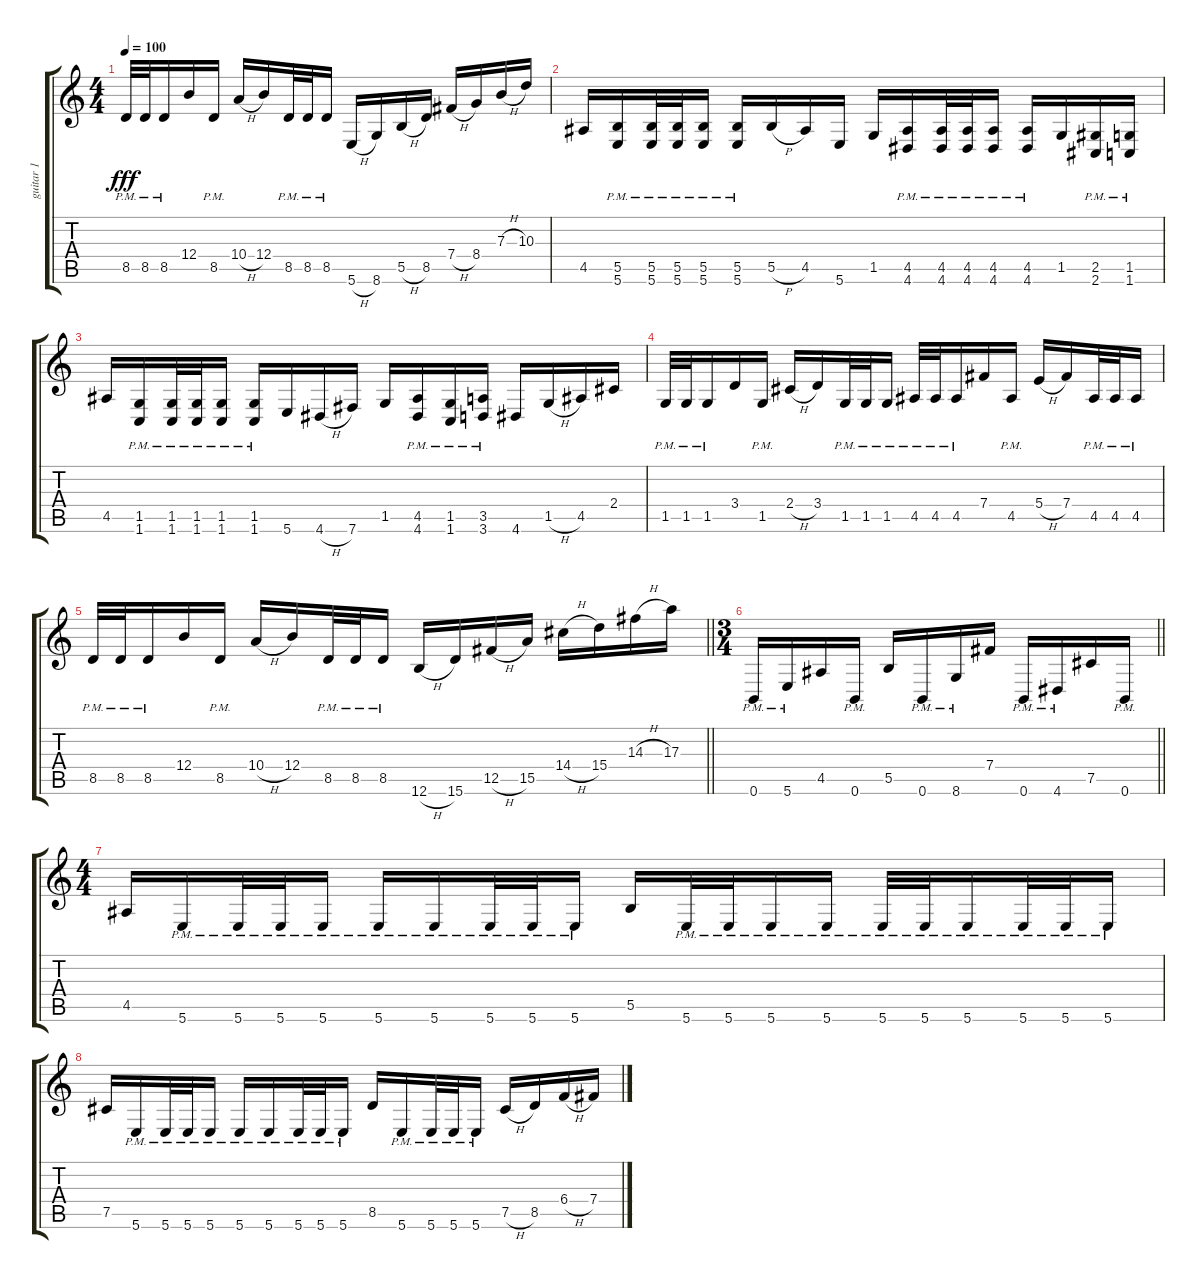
\track ("guitar 1" "guitar 1") {instrument distortionguitar}
\staff {score tabs}
\tuning (Db4 Ab3 E3 B2 Gb2 B1) {hide}
\ts (4 4)
\tempo 100
\clef g2
\ks c
8.5{pm}.32{dy fff} 8.5{pm}.32 8.5{pm}.16 12.4.16 8.5{pm}.16 10.4{h}.16 12.4.16 8.5{pm}.32 8.5{pm}.32 8.5{pm}.16 5.6{h}.16 8.6.16 5.5{h}.16 8.5.16 7.4{h}.16 8.4.16 7.3{h}.16 10.3.16 |
4.5.16 (5.5{pm} 5.6{pm}).16 (5.5{pm} 5.6{pm}).32 (5.5{pm} 5.6{pm}).32 (5.5{pm} 5.6{pm}).16 (5.5{pm} 5.6{pm}).16 5.5{h}.16 4.5.16 5.6.16 1.5.16 (4.5{pm} 4.6{pm}).16 (4.5{pm} 4.6{pm}).32 (4.5{pm} 4.6{pm}).32 (4.5{pm} 4.6{pm}).16 (4.5{pm} 4.6{pm}).16 1.5.16 (2.5{pm} 2.6{pm}).16 (1.5{pm} 1.6{pm}).16 |
4.5.16 (1.5{pm} 1.6{pm}).16 (1.5{pm} 1.6{pm}).32 (1.5{pm} 1.6{pm}).32 (1.5{pm} 1.6{pm}).16 (1.5{pm} 1.6{pm}).16 5.6.16 4.6{h}.16 7.6.16 1.5.16 (4.5{pm} 4.6{pm}).16 (1.5{pm} 1.6{pm}).16 (3.5{pm} 3.6{pm}).16 4.6.16 1.5{h}.16 4.5.16 2.4.16 |
1.5{pm}.32 1.5{pm}.32 1.5{pm}.16 3.4.16 1.5{pm}.16 2.4{h}.16 3.4.16 1.5{pm}.32 1.5{pm}.32 1.5{pm}.16 4.5{pm}.32 4.5{pm}.32 4.5{pm}.16 7.4.16 4.5{pm}.16 5.4{h}.16 7.4.16 4.5{pm}.32 4.5{pm}.32 4.5{pm}.16 |
\barLineRight lightlight
8.5{pm}.32 8.5{pm}.32 8.5{pm}.16 12.4.16 8.5{pm}.16 10.4{h}.16 12.4.16 8.5{pm}.32 8.5{pm}.32 8.5{pm}.16 12.6{h}.16 15.6.16 12.5{h}.16 15.5.16 14.4{h}.16 15.4.16 14.3{h}.16 17.3.16 |
\ts (3 4)
\section ("" "")
\barLineRight lightlight
0.6{pm}.16 5.6{pm}.16 4.5.16 0.6{pm}.16 5.5.16 0.6{pm}.16 8.6{pm}.16 7.4.16 0.6{pm}.16 4.6{pm}.16 7.5.16 0.6{pm}.16 |
\ts (4 4)
\section ("" "")
4.5.16 5.6{pm}.16 5.6{pm}.32 5.6{pm}.32 5.6{pm}.16 5.6{pm}.16 5.6{pm}.16 5.6{pm}.32 5.6{pm}.32 5.6{pm}.16 5.5.16 5.6{pm}.32 5.6{pm}.32 5.6{pm}.16 5.6{pm}.16 5.6{pm}.32 5.6{pm}.32 5.6{pm}.16 5.6{pm}.32 5.6{pm}.32 5.6{pm}.16 |
7.5.16 5.6{pm}.16 5.6{pm}.32 5.6{pm}.32 5.6{pm}.16 5.6{pm}.16 5.6{pm}.16 5.6{pm}.32 5.6{pm}.32 5.6{pm}.16 8.5.16 5.6{pm}.16 5.6{pm}.32 5.6{pm}.32 5.6{pm}.16 7.5{h}.16 8.5.16 6.4{h}.16 7.4.16
